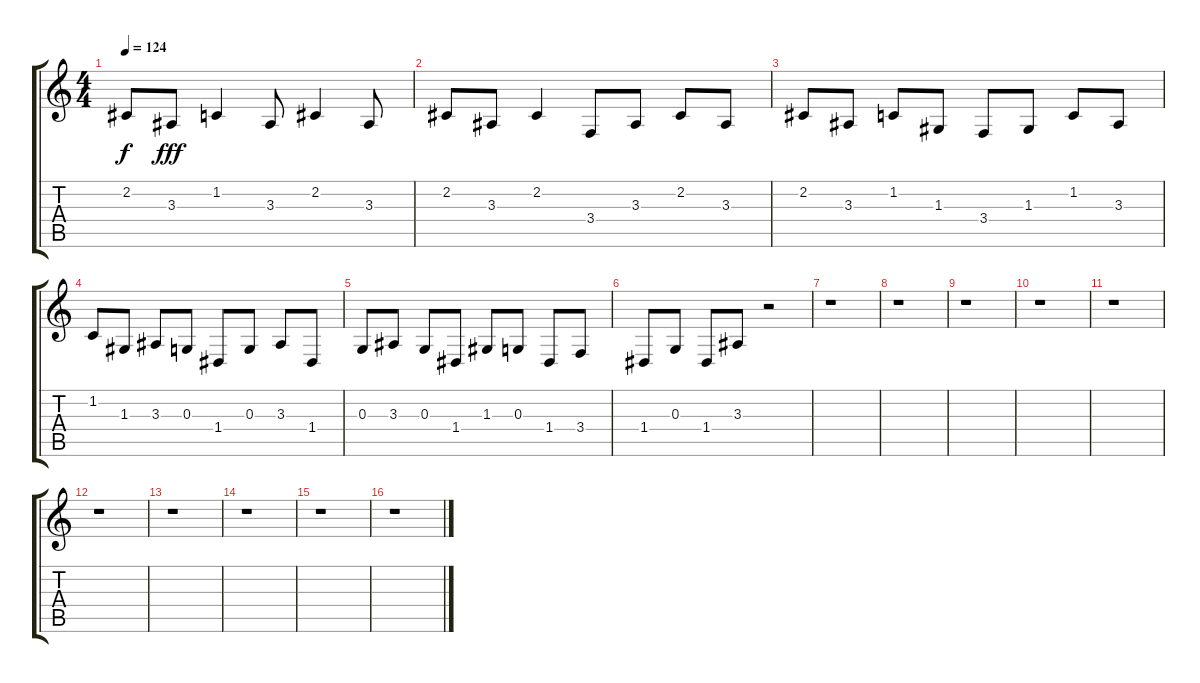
\track "" {instrument lead1square}
\staff {score tabs}
\tuning (E4 B3 G3 D3 A2 E2) {hide}
\ts (4 4)
\tempo 124
\clef g2
\ks c
2.2{t}.8{dy f} 3.3.8{dy fff} 1.2.4 3.3.8 2.2.4 3.3.8 |
2.2.8 3.3.8 2.2.4 3.4.8 3.3.8 2.2.8 3.3.8 |
2.2.8 3.3.8 1.2.8 1.3.8 3.4.8 1.3.8 1.2.8 3.3.8 |
1.2.8 1.3.8 3.3.8 0.3.8 1.4.8 0.3.8 3.3.8 1.4.8 |
0.3.8 3.3.8 0.3.8 1.4.8 1.3.8 0.3.8 1.4.8 3.4.8 |
1.4.8 0.3.8 1.4.8 3.3.8 r.2 |
r.1 |
r.1 |
r.1 |
r.1 |
r.1 |
r.1 |
r.1 |
r.1 |
r.1 |
r.1
